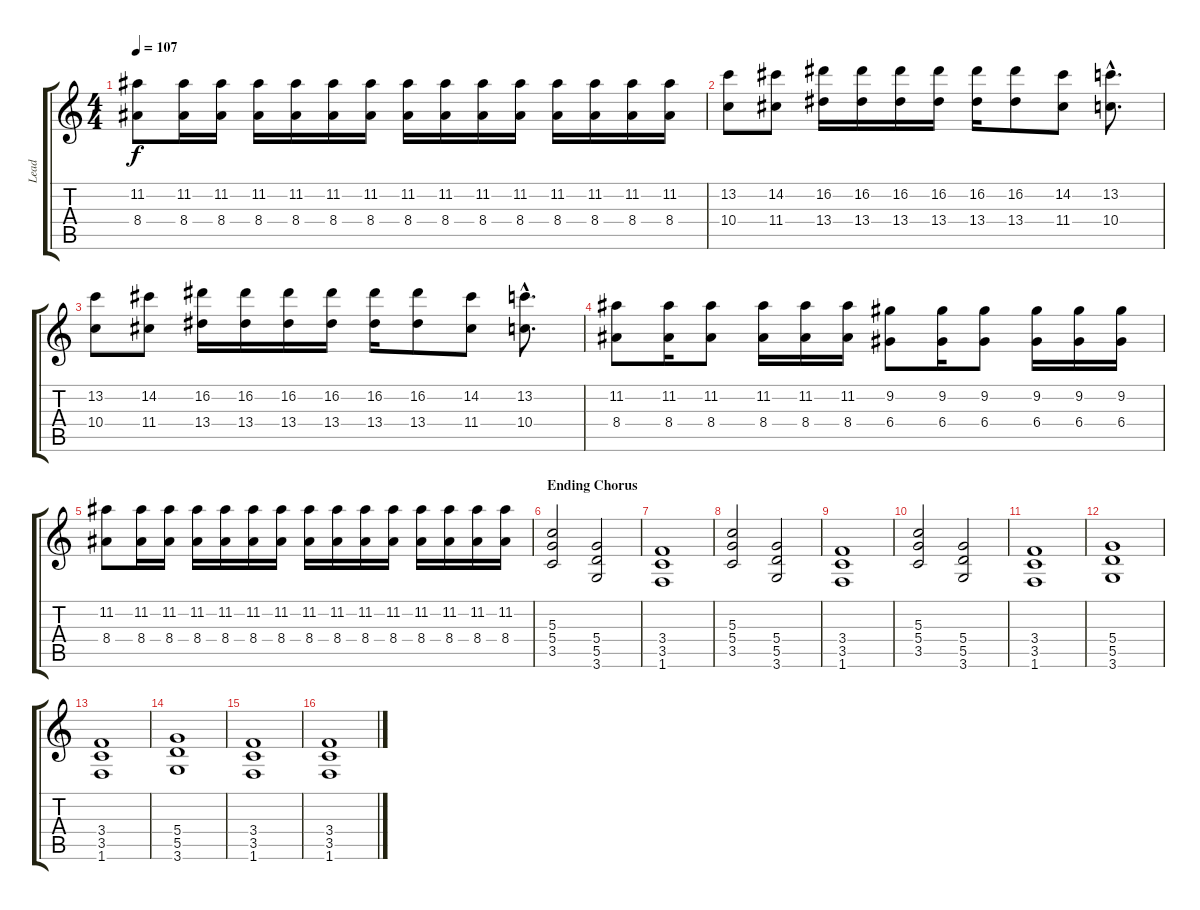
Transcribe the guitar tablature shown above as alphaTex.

\track ("Lead" "Lead") {instrument distortionguitar}
\staff {score tabs}
\tuning (E4 B3 G3 D3 A2 E2) {hide}
\ts (4 4)
\tempo 107
\clef g2
\ks c
(11.2 8.4).8{dy f} (11.2 8.4).16 (11.2 8.4).16 (11.2 8.4).16 (11.2 8.4).16 (11.2 8.4).16 (11.2 8.4).16 (11.2 8.4).16 (11.2 8.4).16 (11.2 8.4).16 (11.2 8.4).16 (11.2 8.4).16 (11.2 8.4).16 (11.2 8.4).16 (11.2 8.4).16 |
(13.2 10.4).8 (14.2 11.4).8 (16.2 13.4).16 (16.2 13.4).16 (16.2 13.4).16 (16.2 13.4).16 (16.2 13.4).16 (16.2 13.4).8 (14.2 11.4).8 (13.2{hac} 10.4{hac}).8{d} |
(13.2 10.4).8 (14.2 11.4).8 (16.2 13.4).16 (16.2 13.4).16 (16.2 13.4).16 (16.2 13.4).16 (16.2 13.4).16 (16.2 13.4).8 (14.2 11.4).8 (13.2{hac} 10.4{hac}).8{d} |
(11.2 8.4).8 (11.2 8.4).16 (11.2 8.4).8 (11.2 8.4).16 (11.2 8.4).16 (11.2 8.4).16 (9.2 6.4).8 (9.2 6.4).16 (9.2 6.4).8 (9.2 6.4).16 (9.2 6.4).16 (9.2 6.4).16 |
(11.2 8.4).8 (11.2 8.4).16 (11.2 8.4).16 (11.2 8.4).16 (11.2 8.4).16 (11.2 8.4).16 (11.2 8.4).16 (11.2 8.4).16 (11.2 8.4).16 (11.2 8.4).16 (11.2 8.4).16 (11.2 8.4).16 (11.2 8.4).16 (11.2 8.4).16 (11.2 8.4).16 |
\section ("" "Ending Chorus")
(5.3 5.4 3.5).2 (5.4 5.5 3.6).2 |
(3.4 3.5 1.6).1 |
(5.3 5.4 3.5).2 (5.4 5.5 3.6).2 |
(3.4 3.5 1.6).1 |
(5.3 5.4 3.5).2 (5.4 5.5 3.6).2 |
(3.4 3.5 1.6).1 |
(5.4 5.5 3.6).1 |
(3.4 3.5 1.6).1 |
(5.4 5.5 3.6).1 |
(3.4 3.5 1.6).1 |
(3.4 3.5 1.6).1
